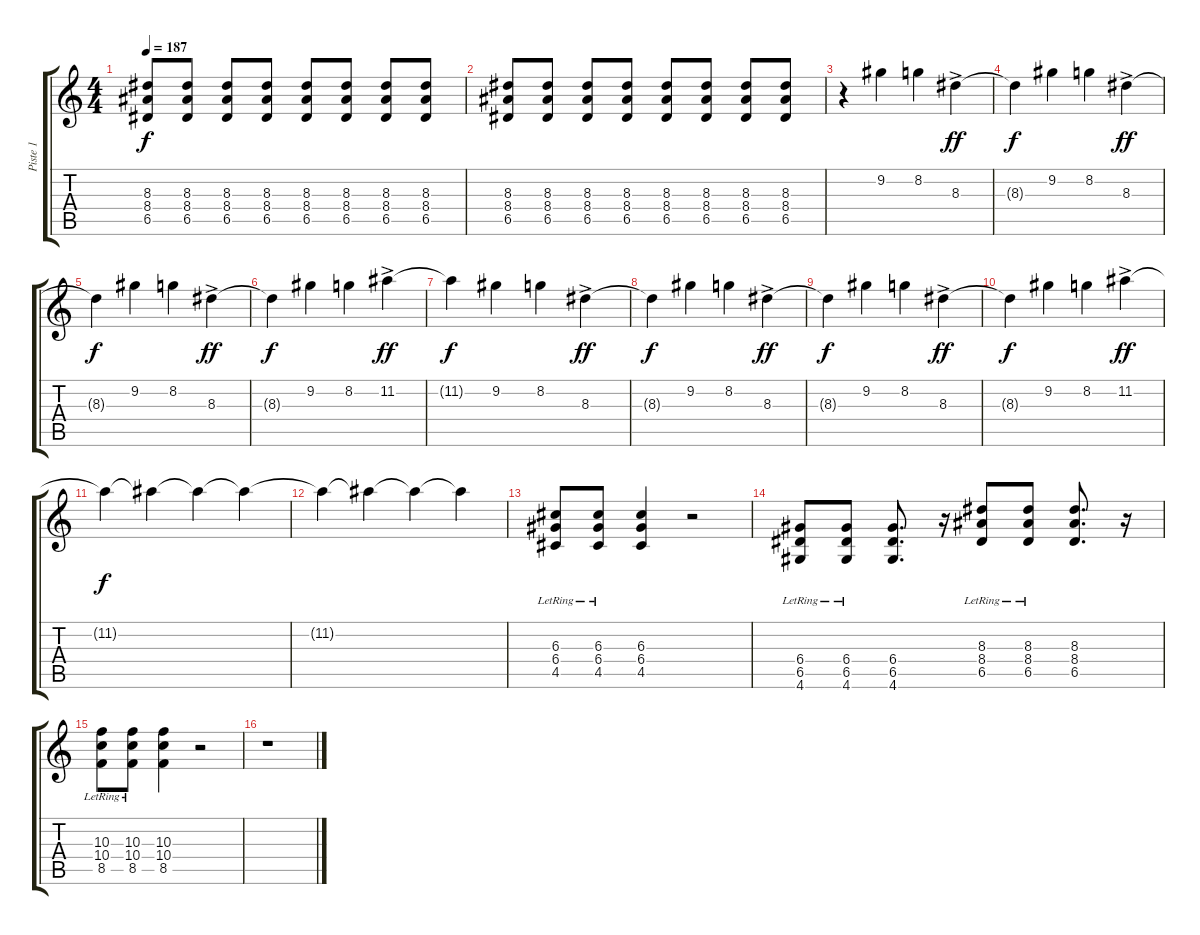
\track ("Piste 1" "Piste 1") {instrument overdrivenguitar}
\staff {score tabs}
\tuning (E4 B3 G3 D3 A2 E2) {hide}
\ts (4 4)
\tempo 187
\clef g2
\ks c
(8.3 8.4 6.5).8{dy f} (8.3 8.4 6.5).8 (8.3 8.4 6.5).8 (8.3 8.4 6.5).8 (8.3 8.4 6.5).8 (8.3 8.4 6.5).8 (8.3 8.4 6.5).8 (8.3 8.4 6.5).8 |
(8.3 8.4 6.5).8 (8.3 8.4 6.5).8 (8.3 8.4 6.5).8 (8.3 8.4 6.5).8 (8.3 8.4 6.5).8 (8.3 8.4 6.5).8 (8.3 8.4 6.5).8 (8.3 8.4 6.5).8 |
r.4 9.2.4 8.2.4 8.3{ac}.4{dy ff} |
8.3{t}.4{dy f} 9.2.4 8.2.4 8.3{ac}.4{dy ff} |
8.3{t}.4{dy f} 9.2.4 8.2.4 8.3{ac}.4{dy ff} |
8.3{t}.4{dy f} 9.2.4 8.2.4 11.2{ac}.4{dy ff} |
11.2{t}.4{dy f} 9.2.4 8.2.4 8.3{ac}.4{dy ff} |
8.3{t}.4{dy f} 9.2.4 8.2.4 8.3{ac}.4{dy ff} |
8.3{t}.4{dy f} 9.2.4 8.2.4 8.3{ac}.4{dy ff} |
8.3{t}.4{dy f} 9.2.4 8.2.4 11.2{ac}.4{dy ff} |
11.2{t}.4{dy f} 11.2{t}.4 11.2{t}.4 11.2{t}.4 |
11.2{t}.4 11.2{t}.4 11.2{t}.4 11.2{t}.4 |
(6.3{lr} 6.4{lr} 4.5{lr}).8 (6.3{lr} 6.4{lr} 4.5{lr}).8 (6.3 6.4 4.5).4 r.2 |
(6.4{lr} 6.5{lr} 4.6{lr}).8 (6.4{lr} 6.5{lr} 4.6{lr}).8 (6.4 6.5 4.6).8{d} r.16 (8.3{lr} 8.4{lr} 6.5{lr}).8 (8.3{lr} 8.4{lr} 6.5{lr}).8 (8.3 8.4 6.5).8{d} r.16 |
(10.3{lr} 10.4{lr} 8.5{lr}).8 (10.3{lr} 10.4{lr} 8.5{lr}).8 (10.3 10.4 8.5).4 r.2 |
r.1
